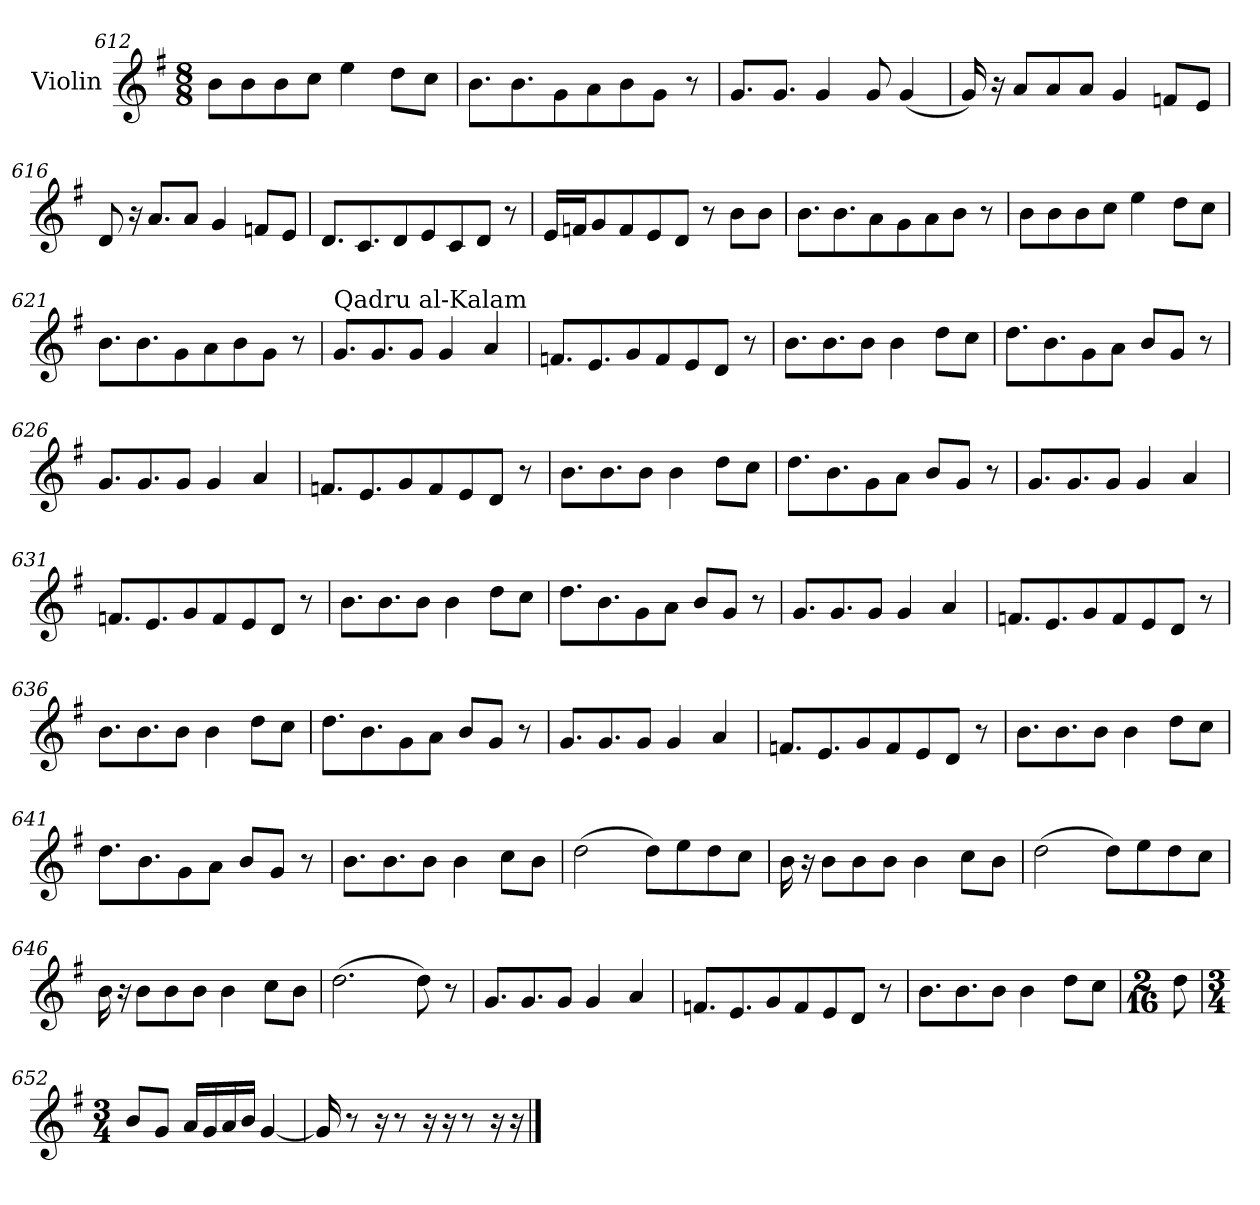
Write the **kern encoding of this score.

**kern
*part1
*staff1
*I"Violin
*clefG2
*k[f#]
*G:
*M8/8
=612
8b\L
8b\
8b\
8cc\J
4eei\
8ddi\L
8cci\J
=613
8.b\L
8.b\
8g\
8a\
8b\
8g\J
8r
=614
8.g/L
8.g/J
4g/
8g/
(<4g/
!!LO:LB:g=z
=615
16g/)
16r
8a/L
8a/
8a/J
4g/
8fn/L
8e/J
=616
8d/
16r
8.a/L
8a/J
4g/
8fn/L
8e/J
=617
8.d/L
8.c/
8d/
8e/
8c/
8d/J
8r
!!LO:LB:g=z
=618
16e/LL
16fn/J
8g/
8fj/
8ej/
8dj/J
8r
8b\L
8b\J
!!LO:LB:g=z
=619
8.b\L
8.bZ\
8aZ\
8gZ\
8a\
8b\J
8r
=620
8b\L
8b\
8b\
8cc\J
4eei\
8ddi\L
8cci\J
=621
8.b\L
8.b\
8g\
8a\
8b\
8g\J
8r
=622
*MM120
!LO:TX:a:t=Qadru al-Kalam
8.g/L
8.g/
8g/J
4g/
4a/
!!LO:PB:g=z
=623
8.fn/L
8.e/
8g/
8fj/
8ej/
8dj/J
8r
=624
8.b\L
8.b\
8b\J
4b\
8dd\L
8cc\J
=625
8.dd\L
8.b\
8g\
8a\J
8b/L
8g/J
8r
=626
8.g/L
8.g/
8g/J
4g/
4a/
!!LO:LB:g=z
=627
8.fn/L
8.e/
8g/
8fj/
8ej/
8dj/J
8r
=628
8.b\L
8.b\
8b\J
4b\
8dd\L
8cc\J
=629
8.dd\L
8.b\
8g\
8a\J
8b/L
8g/J
8r
=630
8.g/L
8.g/
8g/J
4g/
4a/
!!LO:LB:g=z
=631
8.fn/L
8.e/
8g/
8fj/
8ej/
8dj/J
8r
=632
8.b\L
8.b\
8b\J
4b\
8dd\L
8cc\J
=633
8.dd\L
8.b\
8g\
8a\J
8b/L
8g/J
8r
=634
8.g/L
8.g/
8g/J
4g/
4a/
!!LO:LB:g=z
=635
8.fn/L
8.e/
8g/
8fj/
8ej/
8dj/J
8r
=636
8.b\L
8.b\
8b\J
4b\
8dd\L
8cc\J
=637
8.dd\L
8.b\
8g\
8a\J
8b/L
8g/J
8r
=638
8.g/L
8.g/
8g/J
4g/
4a/
!!LO:LB:g=z
=639
8.fn/L
8.e/
8g/
8fj/
8ej/
8dj/J
8r
=640
8.b\L
8.b\
8b\J
4b\
8dd\L
8cc\J
=641
8.dd\L
8.b\
8g\
8a\J
8b/L
8g/J
8r
=642
8.b\L
8.b\
8b\J
4b\
8cc\L
8b\J
=643
(>2dd\
8dd\L)
8eei\
8ddi\
8cci\J
!!LO:LB:g=z
=644
16b\
16r
8b\L
8b\
8b\J
4b\
8cc\L
8b\J
=645
(>2dd\
8dd\L)
8eei\
8ddi\
8cci\J
=646
16b\
16r
8b\L
8b\
8b\J
4b\
8cc\L
8b\J
=647
(>2.dd\
8dd\)
8r
=648
8.g/L
8.g/
8g/J
4g/
4a/
!!LO:LB:g=z
=649
8.fn/L
8.e/
8g/
8fj/
8ej/
8dj/J
8r
=650
8.b\L
8.b\
8b\J
4b\
8dd\L
8cc\J
=651
*M2/16
*MM50
8dd\
=652
*M3/4
8b/L
8g/J
16a/LL
16g/
16a/
16b/JJ
[4g/
=653
16g/]
8r
16r
8r
16r
16r
8r
16r
16r
==
*-
